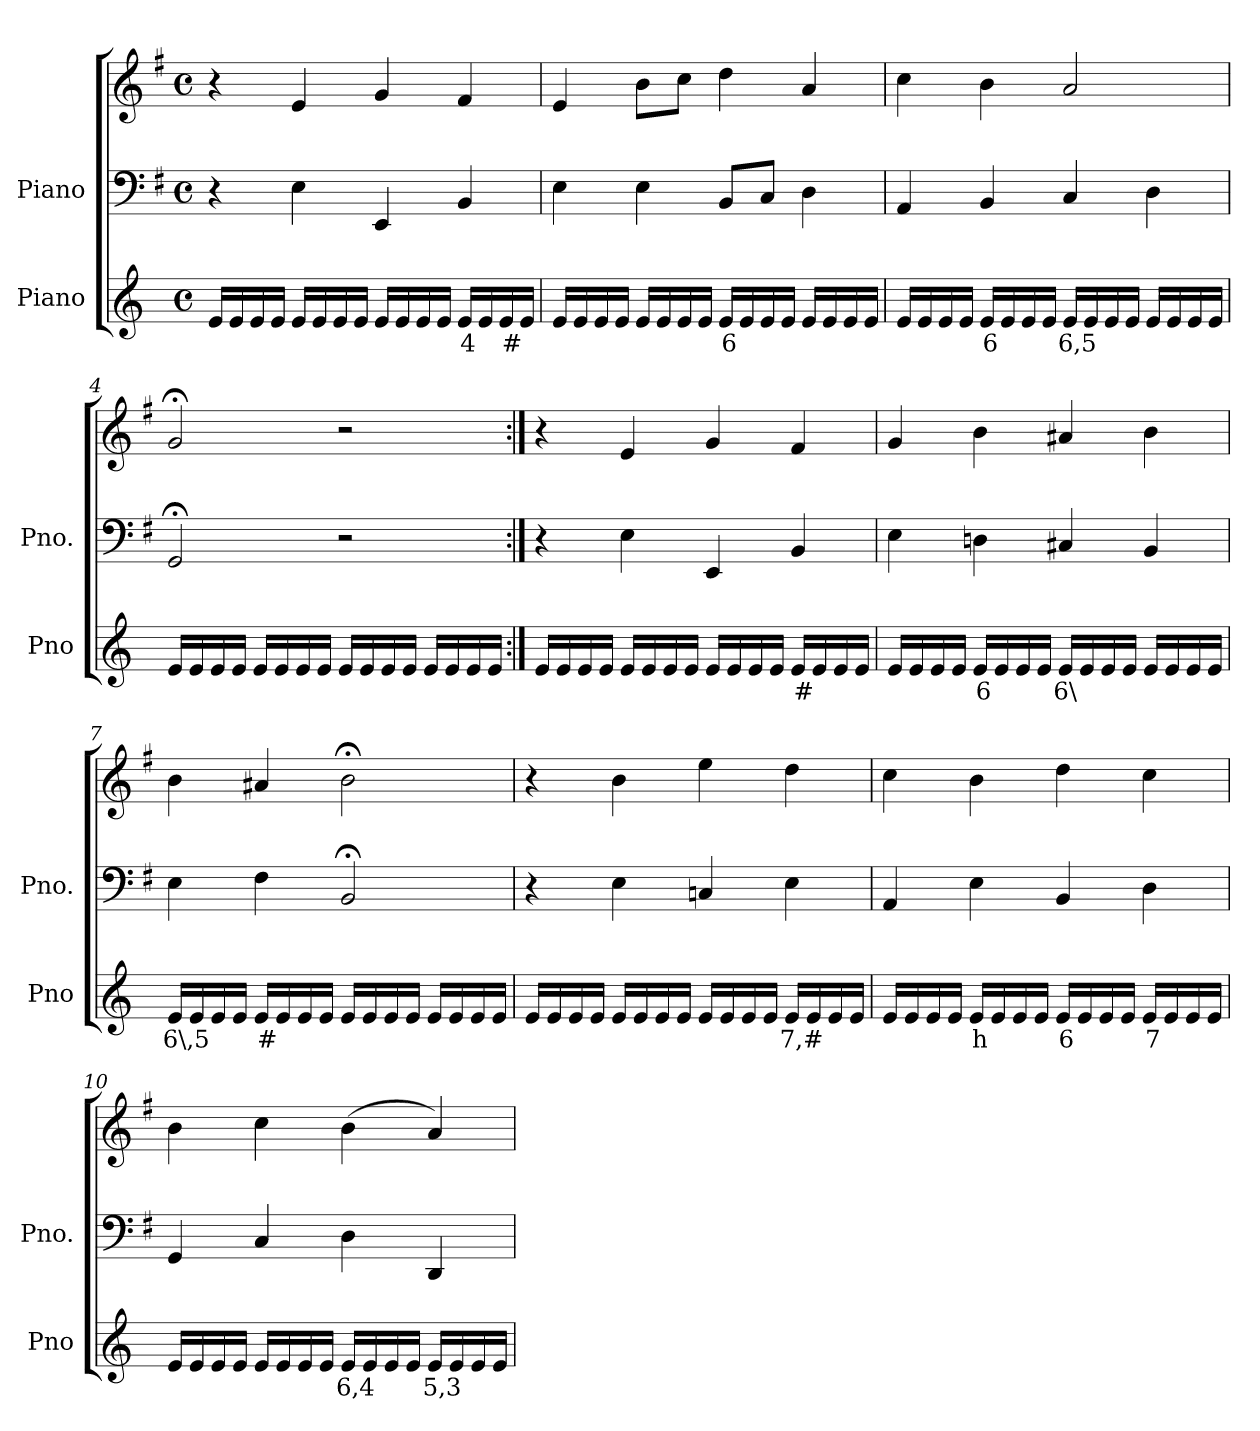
**kern	**text	**kern	**kern
*part2	*part2	*part1	*part1
*staff3	*staff3	*staff2	*staff1
*I"Piano	*	*I"Piano	*
*I'Pno	*	*I'Pno.	*
*clefG2	*	*clefF4	*clefG2
*k[]	*	*k[f#]	*k[f#]
*M4/4	*	*M4/4	*M4/4
*met(c)	*	*met(c)	*met(c)
=1	=1	=1	=1
16e/LL	.	4r	4r
16e/	.	.	.
16e/	.	.	.
16e/JJ	.	.	.
16e/LL	.	4E\	4e/
16e/	.	.	.
16e/	.	.	.
16e/JJ	.	.	.
16e/LL	.	4EE/	4g/
16e/	.	.	.
16e/	.	.	.
16e/JJ	.	.	.
!	!LO:LY:b	!	!
16e/LL	4	4BB/	4f#/
16e/	.	.	.
!	!LO:LY:b	!	!
16e/	#	.	.
16e/JJ	.	.	.
=2	=2	=2	=2
16e/LL	.	4E\	4e/
16e/	.	.	.
16e/	.	.	.
16e/JJ	.	.	.
16e/LL	.	4E\	8b\L
16e/	.	.	.
16e/	.	.	8cc\J
16e/JJ	.	.	.
!	!LO:LY:b	!	!
16e/LL	6	8BB/L	4dd\
16e/	.	.	.
!	!LO:LY:b	!	!
16e/	_	8C/J	.
16e/JJ	.	.	.
16e/LL	.	4D\	4a/
16e/	.	.	.
16e/	.	.	.
16e/JJ	.	.	.
=3	=3	=3	=3
16e/LL	.	4AA/	4cc\
16e/	.	.	.
16e/	.	.	.
16e/JJ	.	.	.
!	!LO:LY:b	!	!
16e/LL	6	4BB/	4b\
16e/	.	.	.
16e/	.	.	.
16e/JJ	.	.	.
!	!LO:LY:b	!	!
16e/LL	6,5	4C/	2a/
16e/	.	.	.
16e/	.	.	.
16e/JJ	.	.	.
16e/LL	.	4D\	.
16e/	.	.	.
16e/	.	.	.
16e/JJ	.	.	.
=4	=4	=4	=4
16e/LL	.	2GG;</	2g;</
16e/	.	.	.
16e/	.	.	.
16e/JJ	.	.	.
16e/LL	.	.	.
16e/	.	.	.
16e/	.	.	.
16e/JJ	.	.	.
16e/LL	.	2r	2r
16e/	.	.	.
16e/	.	.	.
16e/JJ	.	.	.
16e/LL	.	.	.
16e/	.	.	.
16e/	.	.	.
16e/JJ	.	.	.
=5:|!	=5:|!	=5:|!	=5:|!
16e/LL	.	4r	4r
16e/	.	.	.
16e/	.	.	.
16e/JJ	.	.	.
16e/LL	.	4E\	4e/
16e/	.	.	.
16e/	.	.	.
16e/JJ	.	.	.
16e/LL	.	4EE/	4g/
16e/	.	.	.
16e/	.	.	.
16e/JJ	.	.	.
!	!LO:LY:b	!	!
16e/LL	#	4BB/	4f#/
16e/	.	.	.
16e/	.	.	.
16e/JJ	.	.	.
=6	=6	=6	=6
16e/LL	.	4E\	4g/
16e/	.	.	.
16e/	.	.	.
16e/JJ	.	.	.
!	!LO:LY:b	!	!
16e/LL	6	4Dn\	4b\
16e/	.	.	.
16e/	.	.	.
16e/JJ	.	.	.
!	!LO:LY:b	!	!
16e/LL	6\	4C#X/	4a#X/
16e/	.	.	.
16e/	.	.	.
16e/JJ	.	.	.
16e/LL	.	4BB/	4b\
16e/	.	.	.
16e/	.	.	.
16e/JJ	.	.	.
=7	=7	=7	=7
!	!LO:LY:b	!	!
16e/LL	6\,5	4E\	4b\
16e/	.	.	.
16e/	.	.	.
16e/JJ	.	.	.
!	!LO:LY:b	!	!
16e/LL	#	4F#\	4a#X/
16e/	.	.	.
16e/	.	.	.
16e/JJ	.	.	.
16e/LL	.	2BB;</	2b;<\
16e/	.	.	.
16e/	.	.	.
16e/JJ	.	.	.
16e/LL	.	.	.
16e/	.	.	.
16e/	.	.	.
16e/JJ	.	.	.
=8	=8	=8	=8
16e/LL	.	4r	4r
16e/	.	.	.
16e/	.	.	.
16e/JJ	.	.	.
16e/LL	.	4E\	4b\
16e/	.	.	.
16e/	.	.	.
16e/JJ	.	.	.
16e/LL	.	4Cn/	4ee\
16e/	.	.	.
16e/	.	.	.
16e/JJ	.	.	.
!	!LO:LY:b	!	!
16e/LL	7,#	4E\	4dd\
16e/	.	.	.
16e/	.	.	.
16e/JJ	.	.	.
=9	=9	=9	=9
16e/LL	.	4AA/	4cc\
16e/	.	.	.
16e/	.	.	.
16e/JJ	.	.	.
!	!LO:LY:b	!	!
16e/LL	h	4E\	4b\
16e/	.	.	.
16e/	.	.	.
16e/JJ	.	.	.
!	!LO:LY:b	!	!
16e/LL	6	4BB/	4dd\
16e/	.	.	.
16e/	.	.	.
16e/JJ	.	.	.
!	!LO:LY:b	!	!
16e/LL	7	4D\	4cc\
16e/	.	.	.
16e/	.	.	.
16e/JJ	.	.	.
=10	=10	=10	=10
16e/LL	.	4GG/	4b\
16e/	.	.	.
16e/	.	.	.
16e/JJ	.	.	.
16e/LL	.	4C/	4cc\
16e/	.	.	.
16e/	.	.	.
16e/JJ	.	.	.
!	!LO:LY:b	!	!
16e/LL	6,4	4D\	(>4b\
16e/	.	.	.
16e/	.	.	.
16e/JJ	.	.	.
!	!LO:LY:b	!	!
16e/LL	5,3	4DD/	4a/)
16e/	.	.	.
16e/	.	.	.
16e/JJ	.	.	.
=	=	=	=
*-	*-	*-	*-
